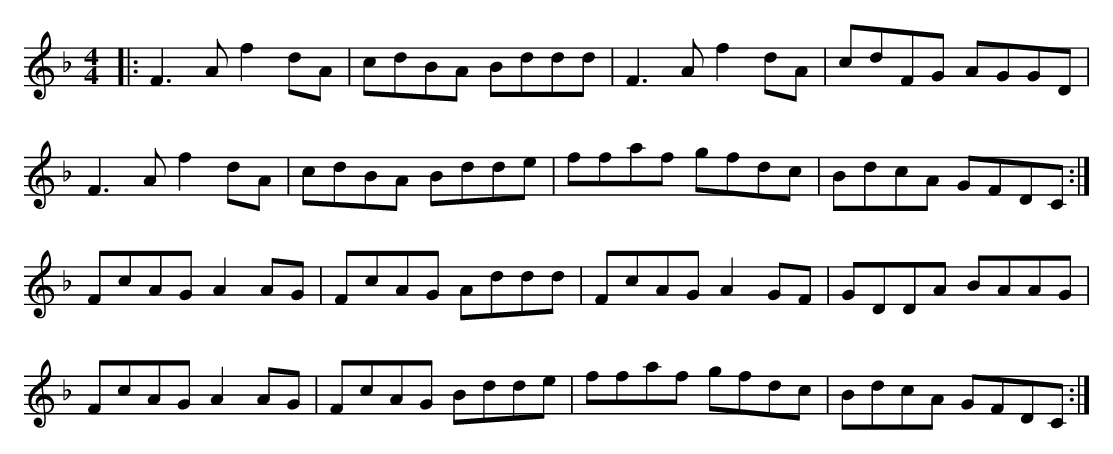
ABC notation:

X:1
M:4/4
K:F
|:F3 A f2 dA|cdBA Bddd|F3 A f2 dA|cdFG AGGD|
F3 A f2 dA|cdBA Bdde|ffaf gfdc|BdcA GFDC:|
FcAG A2 AG|FcAG Addd|FcAG A2 GF|GDDA BAAG|
FcAG A2 AG|FcAG Bdde|ffaf gfdc|BdcA GFDC:|
